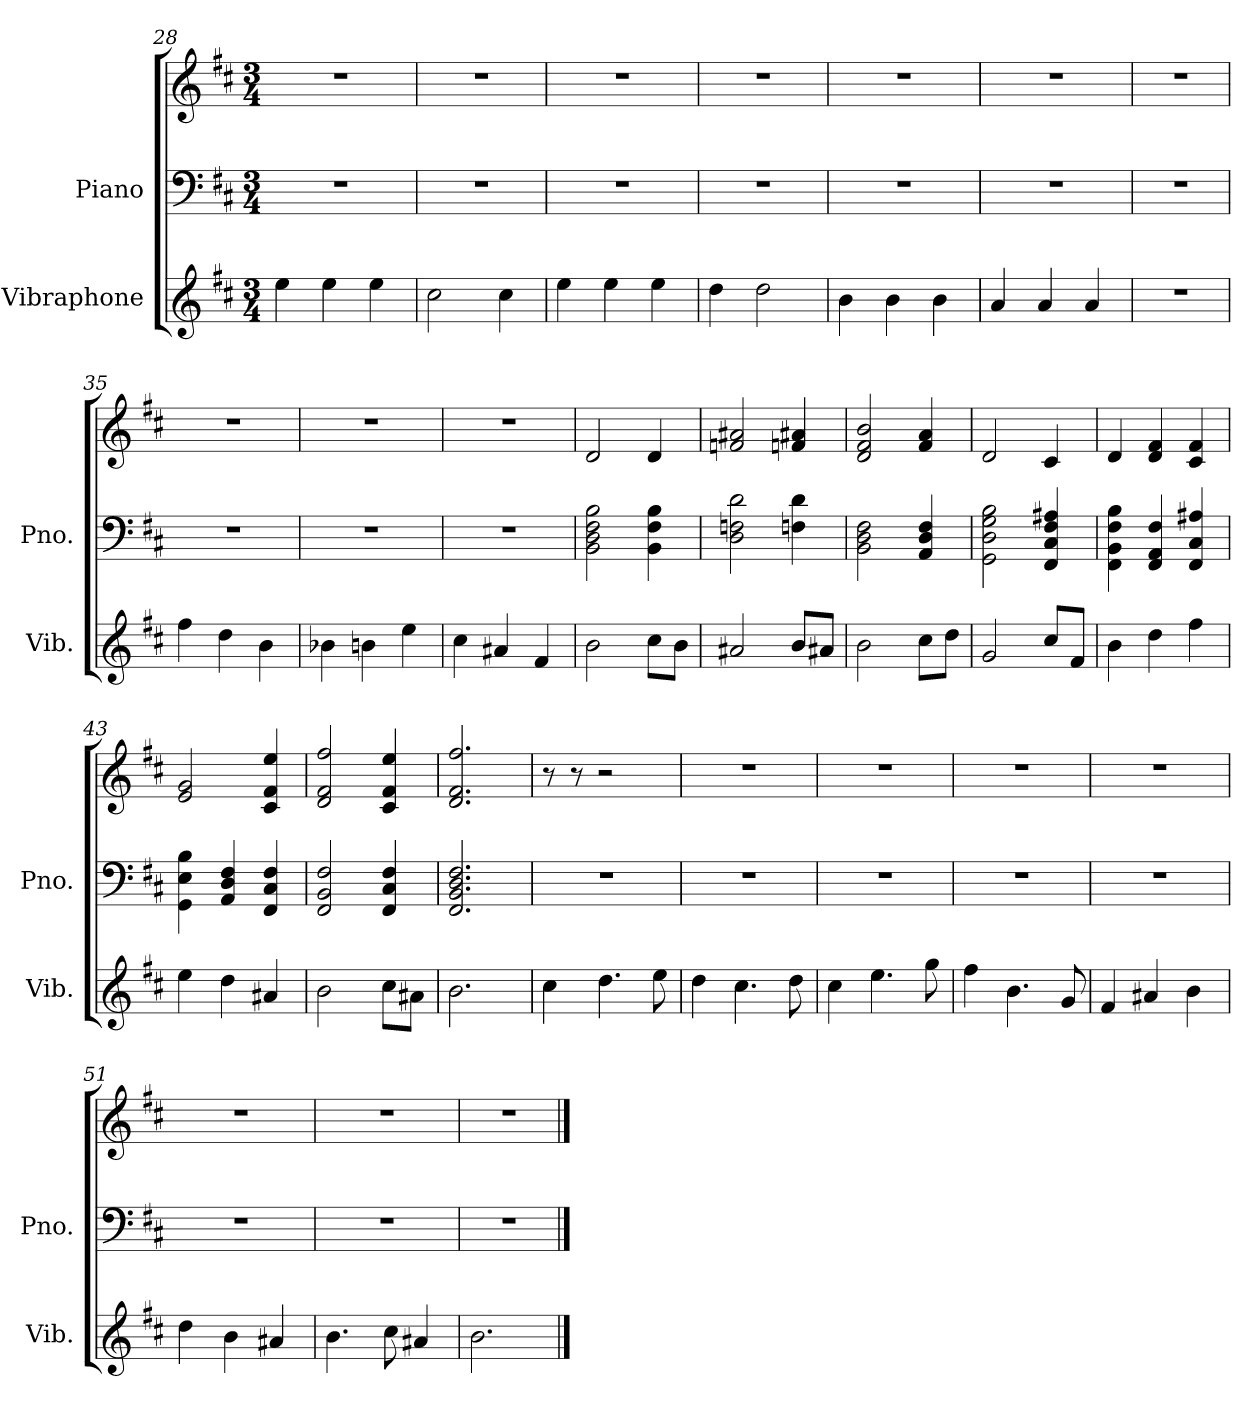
**kern	**kern	**kern
*part2	*part1	*part1
*staff3	*staff2	*staff1
*I"Vibraphone	*I"Piano	*
*I'Vib.	*I'Pno.	*
*clefG2	*clefF4	*clefG2
*k[f#c#]	*k[f#c#]	*k[f#c#]
*M3/4	*M3/4	*M3/4
=28	=28	=28
4ee\	2.r	2.r
4ee\	.	.
4ee\	.	.
=29	=29	=29
2cc#\	2.r	2.r
4cc#\	.	.
=30	=30	=30
4ee\	2.r	2.r
4ee\	.	.
4ee\	.	.
=31	=31	=31
4dd\	2.r	2.r
2dd\	.	.
=32	=32	=32
4b\	2.r	2.r
4b\	.	.
4b\	.	.
=33	=33	=33
4a/	2.r	2.r
4a/	.	.
4a/	.	.
=34	=34	=34
2.r	2.r	2.r
=35	=35	=35
4ff#\	2.r	2.r
4dd\	.	.
4b\	.	.
=36	=36	=36
4b-X\	2.r	2.r
4bn\	.	.
4ee\	.	.
!!LO:LB:g=z
=37	=37	=37
4cc#\	2.r	2.r
4a#X/	.	.
4f#/	.	.
=38	=38	=38
2b\	2BB\ 2D\ 2F#\ 2B\	2d/
8cc#\L	4BB\ 4F#\ 4B\	4d/
8b\J	.	.
=39	=39	=39
2a#X/	2D\ 2Fn\ 2d\	2fn/ 2a#X/
8b/L	4Fn\ 4d\	4fn/ 4a#X/
8a#X/J	.	.
=40	=40	=40
2b\	2BB\ 2D\ 2F#\	2d/ 2f#/ 2b/
8cc#\L	4AA/ 4D/ 4F#/	4f#/ 4a/
8dd\J	.	.
=41	=41	=41
2g/	2GG\ 2D\ 2G\ 2B\	2d/
8cc#/L	4FF#/ 4C#/ 4F#/ 4A#X/	4c#/
8f#/J	.	.
=42	=42	=42
4b\	4FF#\ 4BB\ 4F#\ 4B\	4d/
4dd\	4FF#/ 4AA/ 4F#/	4d/ 4f#/
4ff#\	4FF#/ 4C#/ 4A#X/	4c#/ 4f#/
=43	=43	=43
4ee\	4GG\ 4E\ 4B\	2e/ 2g/
4dd\	4AA/ 4D/ 4F#/	.
4a#X/	4FF#/ 4C#/ 4F#/	4c#/ 4f#/ 4ee/
=44	=44	=44
2b\	2FF#/ 2BB/ 2F#/	2d/ 2f#/ 2ff#/
8cc#\L	4FF#/ 4C#/ 4F#/	4c#/ 4f#/ 4ee/
8a#X\J	.	.
=45	=45	=45
2.b\	2.FF#/ 2.BB/ 2.D/ 2.F#/	2.d/ 2.f#/ 2.ff#/
!!LO:LB:g=z
=46	=46	=46
4cc#\	2.r	8r
.	.	8r
4.dd\	.	2r
8ee\	.	.
=47	=47	=47
4dd\	2.r	2.r
4.cc#\	.	.
8dd\	.	.
=48	=48	=48
4cc#\	2.r	2.r
4.ee\	.	.
8gg\	.	.
=49	=49	=49
4ff#\	2.r	2.r
4.b\	.	.
8g/	.	.
=50	=50	=50
4f#/	2.r	2.r
4a#X/	.	.
4b\	.	.
=51	=51	=51
4dd\	2.r	2.r
4b\	.	.
4a#X/	.	.
=52	=52	=52
4.b\	2.r	2.r
8cc#\	.	.
4a#X/	.	.
=53	=53	=53
2.b\	2.r	2.r
==	==	==
*-	*-	*-
